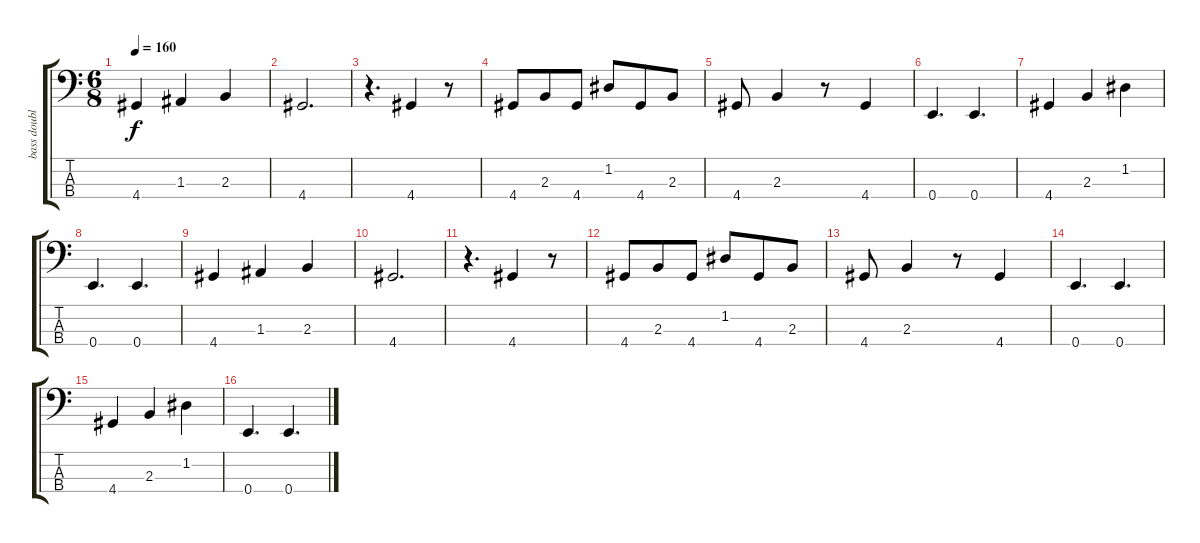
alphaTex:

\track ("bass double" "bass doubl") {instrument slapbass1}
\staff {score tabs}
\tuning (G2 D2 A1 E1) {hide}
\ts (6 8)
\tempo 160
\clef f4
\ks c
4.4.4{dy f} 1.3.4 2.3.4 |
4.4.2{d} |
r.4{d} 4.4.4 r.8 |
4.4.8 2.3.8 4.4.8 1.2.8 4.4.8 2.3.8 |
4.4.8 2.3.4 r.8 4.4.4 |
0.4.4{d} 0.4.4{d} |
4.4.4 2.3.4 1.2.4 |
0.4.4{d} 0.4.4{d} |
4.4.4 1.3.4 2.3.4 |
4.4.2{d} |
r.4{d} 4.4.4 r.8 |
4.4.8 2.3.8 4.4.8 1.2.8 4.4.8 2.3.8 |
4.4.8 2.3.4 r.8 4.4.4 |
0.4.4{d} 0.4.4{d} |
4.4.4 2.3.4 1.2.4 |
0.4.4{d} 0.4.4{d}
